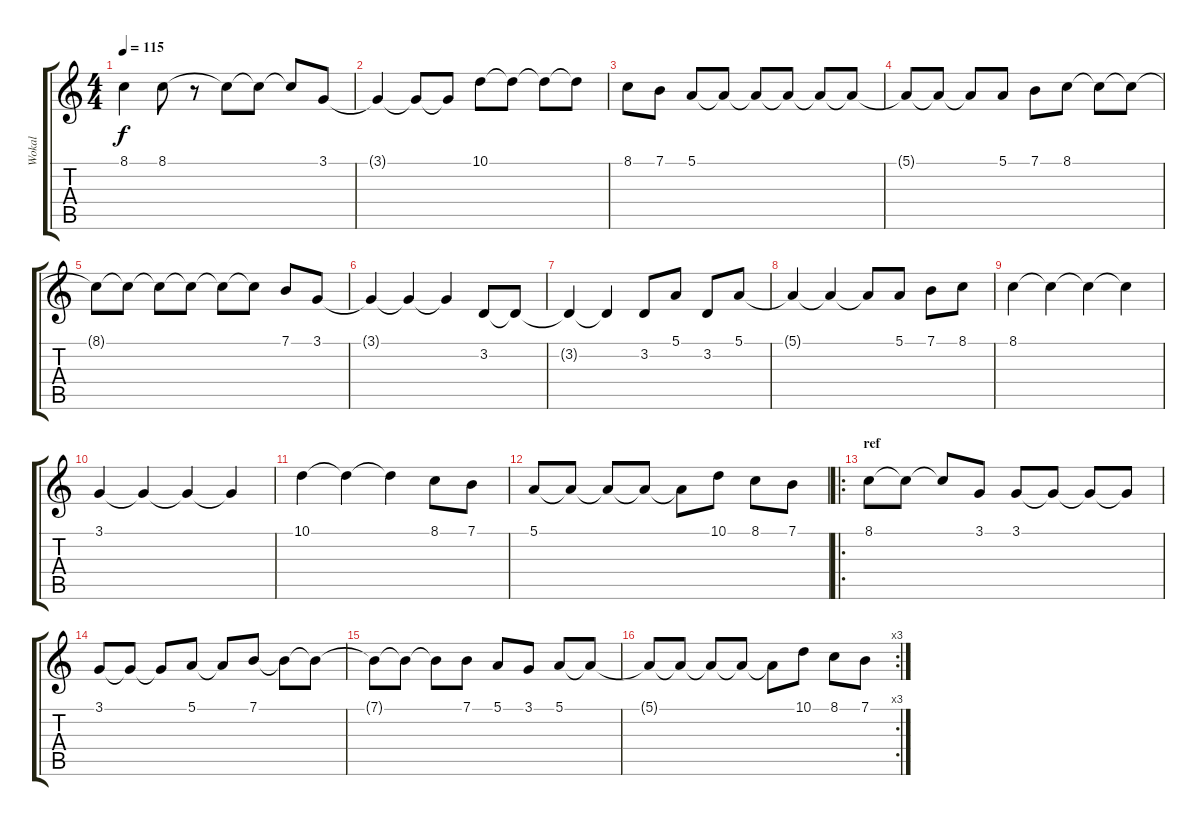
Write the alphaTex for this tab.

\track ("Wokal" "Wokal") {instrument violin}
\staff {score tabs}
\tuning (E4 B3 G3 D3 A2 E2) {hide}
\ts (4 4)
\tempo 115
\clef g2
\ks c
8.1.4{dy f} 8.1.8 r.8 8.1{t}.8 8.1{t}.8 8.1{t}.8 3.1.8 |
3.1{t}.4 3.1{t}.8 3.1{t}.8 10.1.8 10.1{t}.8 10.1{t}.8 10.1{t}.8 |
8.1.8 7.1.8 5.1.8 5.1{t}.8 5.1{t}.8 5.1{t}.8 5.1{t}.8 5.1{t}.8 |
5.1{t}.8 5.1{t}.8 5.1{t}.8 5.1.8 7.1.8 8.1.8 8.1{t}.8 8.1{t}.8 |
8.1{t}.8 8.1{t}.8 8.1{t}.8 8.1{t}.8 8.1{t}.8 8.1{t}.8 7.1.8 3.1.8 |
3.1{t}.4 3.1{t}.4 3.1{t}.4 3.2.8 3.2{t}.8 |
3.2{t}.4 3.2{t}.4 3.2.8 5.1.8 3.2.8 5.1.8 |
5.1{t}.4 5.1{t}.4 5.1{t}.8 5.1.8 7.1.8 8.1.8 |
8.1.4 8.1{t}.4 8.1{t}.4 8.1{t}.4 |
3.1.4 3.1{t}.4 3.1{t}.4 3.1{t}.4 |
10.1.4 10.1{t}.4 10.1{t}.4 8.1.8 7.1.8 |
5.1.8 5.1{t}.8 5.1{t}.8 5.1{t}.8 5.1{t}.8 10.1.8 8.1.8 7.1.8 |
\ro
\section ("" "ref")
8.1.8 8.1{t}.8 8.1{t}.8 3.1.8 3.1.8 3.1{t}.8 3.1{t}.8 3.1{t}.8 |
3.1.8 3.1{t}.8 3.1{t}.8 5.1.8 5.1{t}.8 7.1.8 7.1{t}.8 7.1{t}.8 |
7.1{t}.8 7.1{t}.8 7.1{t}.8 7.1.8 5.1.8 3.1.8 5.1.8 5.1{t}.8 |
\rc 3
5.1{t}.8 5.1{t}.8 5.1{t}.8 5.1{t}.8 5.1{t}.8 10.1.8 8.1.8 7.1.8
